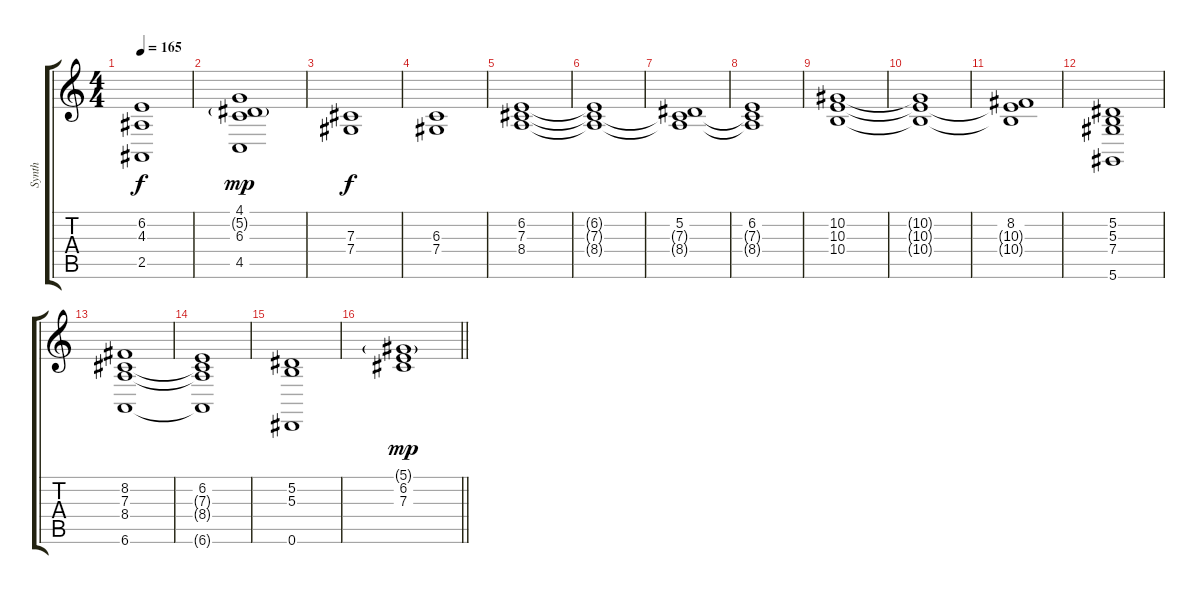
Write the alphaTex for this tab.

\track ("Synth" "Synth") {instrument choiraahs}
\staff {score tabs}
\tuning (Eb4 Bb3 Gb3 Db3 Ab2 Eb2) {hide}
\ts (4 4)
\tempo 165
\clef g2
\ks c
(6.2 4.3 2.5).1{dy f} |
(4.1 5.2{g} 6.3 4.5).1{dy mp} |
(7.3 7.4).1{dy f} |
(6.3 7.4).1 |
(6.2 7.3 8.4).1 |
(6.2{t} 7.3{t} 8.4{t}).1 |
(5.2 7.3{t} 8.4{t}).1 |
(6.2 7.3{t} 8.4{t}).1 |
(10.2 10.3 10.4).1 |
(10.2{t} 10.3{t} 10.4{t}).1 |
(8.2 10.3{t} 10.4{t}).1 |
(5.2 5.3 7.4 5.6).1 |
(8.2 7.3 8.4 6.6).1 |
(6.2 7.3{t} 8.4{t} 6.6{t}).1 |
(5.2 5.3 0.6).1 |
\barLineRight lightlight
(5.1{g} 6.2 7.3).1{dy mp}
